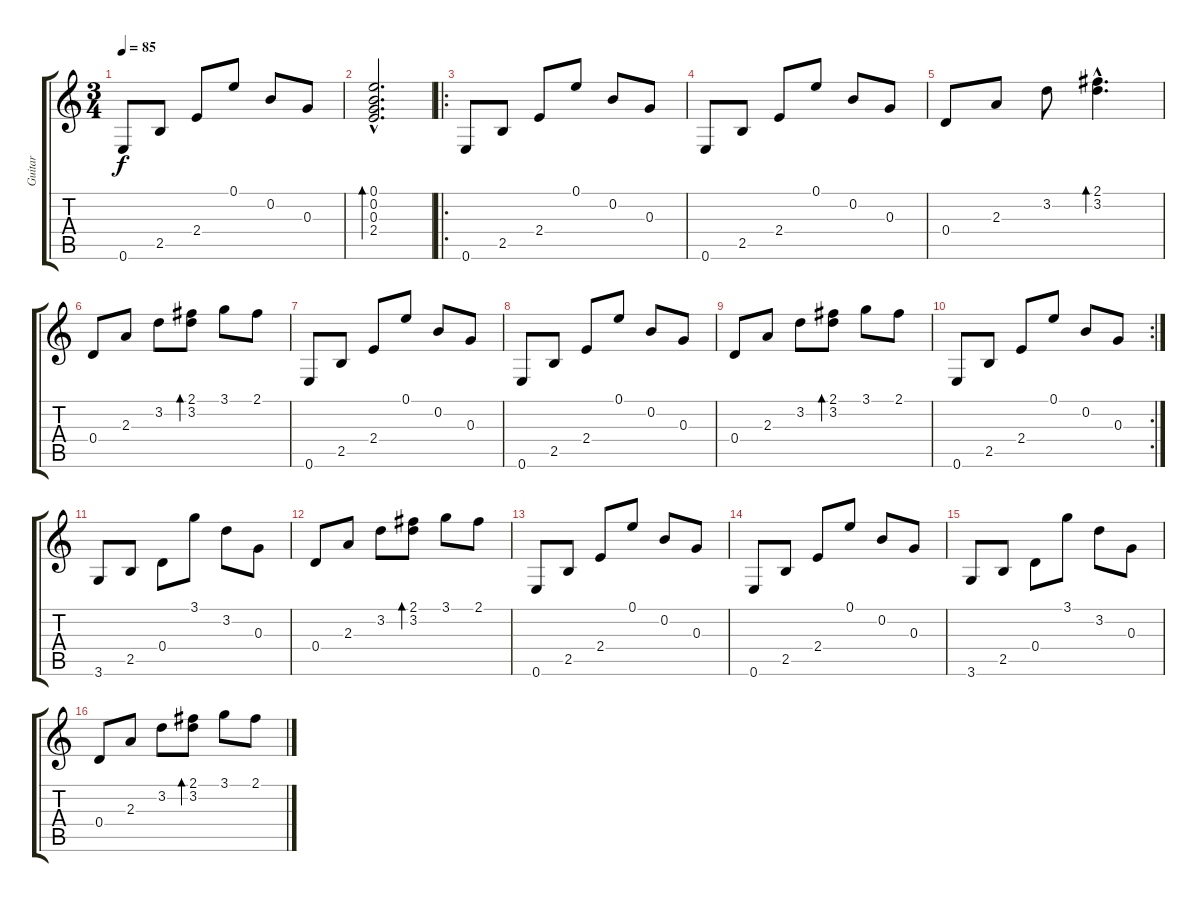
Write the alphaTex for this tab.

\track ("Guitar" "Guitar") {instrument acousticguitarsteel}
\staff {score tabs}
\tuning (E4 B3 G3 D3 A2 E2) {hide}
\ts (3 4)
\tempo 85
\clef g2
\ks c
0.6.8{dy f instrument acousticguitarsteel} 2.5.8 2.4.8 0.1.8 0.2.8 0.3.8 |
(0.1{hac} 0.2{hac} 0.3{hac} 2.4{hac}).2{d bd 120} |
\ro
0.6.8 2.5.8 2.4.8 0.1.8 0.2.8 0.3.8 |
0.6.8 2.5.8 2.4.8 0.1.8 0.2.8 0.3.8 |
0.4.8 2.3.8 3.2.8 (2.1{hac} 3.2{hac}).4{d bd 120} |
0.4.8 2.3.8 3.2.8 (2.1 3.2).8{bd 120} 3.1.8 2.1.8 |
0.6.8 2.5.8 2.4.8 0.1.8 0.2.8 0.3.8 |
0.6.8 2.5.8 2.4.8 0.1.8 0.2.8 0.3.8 |
0.4.8 2.3.8 3.2.8 (2.1 3.2).8{bd 120} 3.1.8 2.1.8 |
\rc 2
0.6.8 2.5.8 2.4.8 0.1.8 0.2.8 0.3.8 |
3.6.8 2.5.8 0.4.8 3.1.8 3.2.8 0.3.8 |
0.4.8 2.3.8 3.2.8 (2.1 3.2).8{bd 120} 3.1.8 2.1.8 |
0.6.8 2.5.8 2.4.8 0.1.8 0.2.8 0.3.8 |
0.6.8 2.5.8 2.4.8 0.1.8 0.2.8 0.3.8 |
3.6.8 2.5.8 0.4.8 3.1.8 3.2.8 0.3.8 |
0.4.8 2.3.8 3.2.8 (2.1 3.2).8{bd 120} 3.1.8 2.1.8
